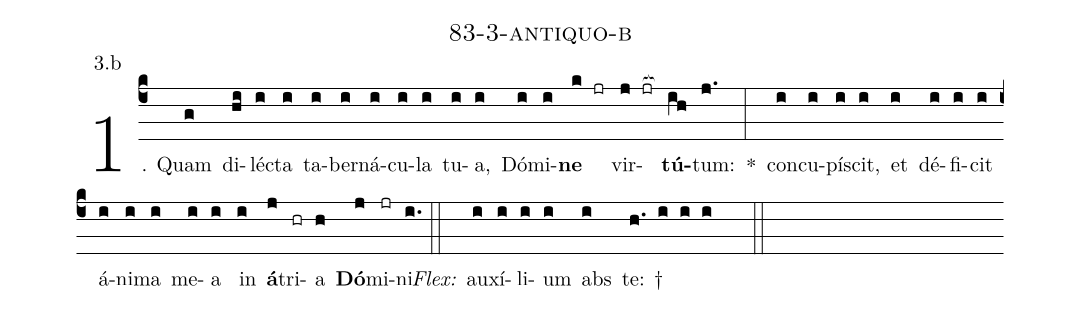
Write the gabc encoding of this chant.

name: 83-3-antiquo-b;
annotation: 3.b;
%%
(c4)1. Quam(g) di(hi)léc(i)ta(i) ta(i)ber(i)ná(i)cu(i)la(i) tu(i)a,(i) Dó(i)mi(i)<b>ne</b>(k jr) vir(j jr[ocb:1{])<b>tú</b>(ih[ocb:0}])tum:(j.) *(:) con(i)cu(i)pí(i)scit,(i) et(i) dé(i)fi(i)cit(i) á(i)ni(i)ma(i) me(i)a(i) in(i) <b>á</b>(j)tri(hr)a(h) <b>Dó</b>(j)mi(jr)ni.(i.) (::)
<i>Flex:</i>()  au(i)xí(i)li(i)um(i) abs(i) te: †(h. i i i  ::)
